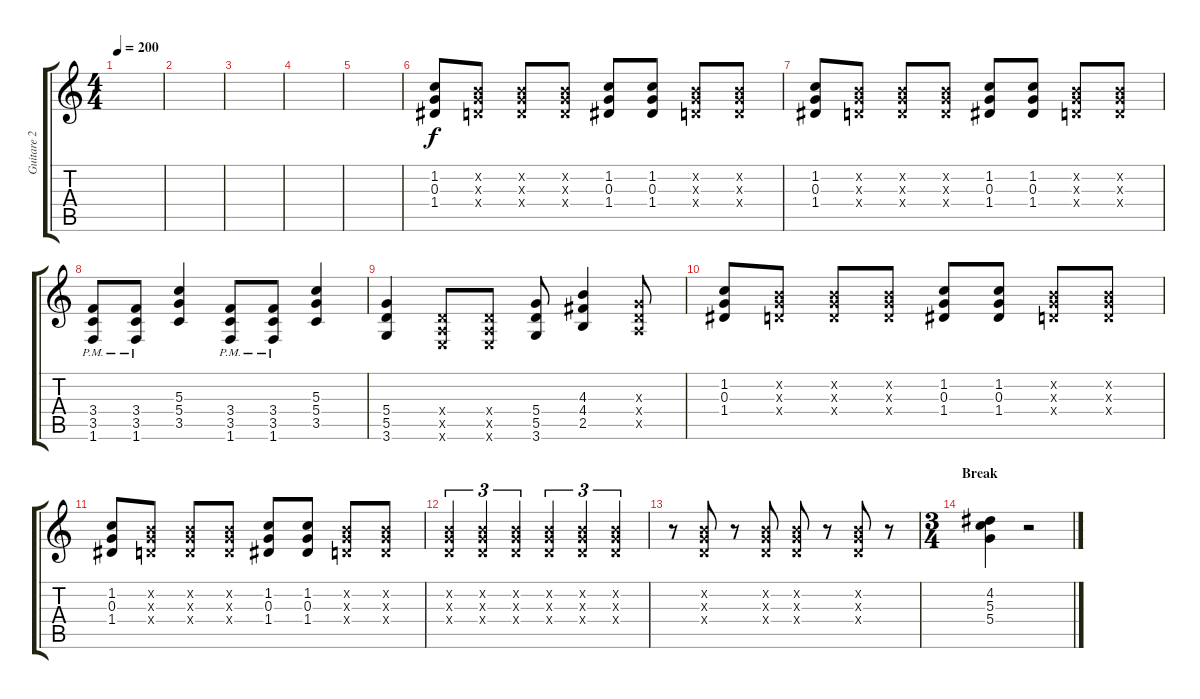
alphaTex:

\track ("Guitare 2" "Guitare 2") {instrument overdrivenguitar}
\staff {score tabs}
\tuning (E4 B3 G3 D3 A2 E2) {hide}
\ts (4 4)
\tempo 200
\clef g2
\ks c
|
|
|
|
|
(1.2 0.3 1.4).8 (0.2{x} 0.3{x} 0.4{x}).8 (0.2{x} 0.3{x} 0.4{x}).8 (0.2{x} 0.3{x} 0.4{x}).8 (1.2 0.3 1.4).8 (1.2 0.3 1.4).8 (0.2{x} 0.3{x} 0.4{x}).8 (0.2{x} 0.3{x} 0.4{x}).8 |
(1.2 0.3 1.4).8 (0.2{x} 0.3{x} 0.4{x}).8 (0.2{x} 0.3{x} 0.4{x}).8 (0.2{x} 0.3{x} 0.4{x}).8 (1.2 0.3 1.4).8 (1.2 0.3 1.4).8 (0.2{x} 0.3{x} 0.4{x}).8 (0.2{x} 0.3{x} 0.4{x}).8 |
(3.4{pm} 3.5{pm} 1.6{pm}).8 (3.4{pm} 3.5{pm} 1.6{pm}).8 (5.3 5.4 3.5).4 (3.4{pm} 3.5{pm} 1.6{pm}).8 (3.4{pm} 3.5{pm} 1.6{pm}).8 (5.3 5.4 3.5).4 |
(5.4 5.5 3.6).4 (0.4{x} 0.5{x} 0.6{x}).8 (0.4{x} 0.5{x} 0.6{x}).8 (5.4 5.5 3.6).8 (4.3 4.4 2.5).4 (0.3{x} 0.4{x} 0.5{x}).8 |
(1.2 0.3 1.4).8 (0.2{x} 0.3{x} 0.4{x}).8 (0.2{x} 0.3{x} 0.4{x}).8 (0.2{x} 0.3{x} 0.4{x}).8 (1.2 0.3 1.4).8 (1.2 0.3 1.4).8 (0.2{x} 0.3{x} 0.4{x}).8 (0.2{x} 0.3{x} 0.4{x}).8 |
(1.2 0.3 1.4).8 (0.2{x} 0.3{x} 0.4{x}).8 (0.2{x} 0.3{x} 0.4{x}).8 (0.2{x} 0.3{x} 0.4{x}).8 (1.2 0.3 1.4).8 (1.2 0.3 1.4).8 (0.2{x} 0.3{x} 0.4{x}).8 (0.2{x} 0.3{x} 0.4{x}).8 |
(0.2{x} 0.3{x} 0.4{x}).4{tu (3 2)} (0.2{x} 0.3{x} 0.4{x}).4{tu (3 2)} (0.2{x} 0.3{x} 0.4{x}).4{tu (3 2)} (0.2{x} 0.3{x} 0.4{x}).4{tu (3 2)} (0.2{x} 0.3{x} 0.4{x}).4{tu (3 2)} (0.2{x} 0.3{x} 0.4{x}).4{tu (3 2)} |
r.8 (0.2{x} 0.3{x} 0.4{x}).8 r.8 (0.2{x} 0.3{x} 0.4{x}).8 (0.2{x} 0.3{x} 0.4{x}).8 r.8 (0.2{x} 0.3{x} 0.4{x}).8 r.8 |
\ts (3 4)
\section ("" "Break")
(4.2 5.3 5.4).4 r.2
